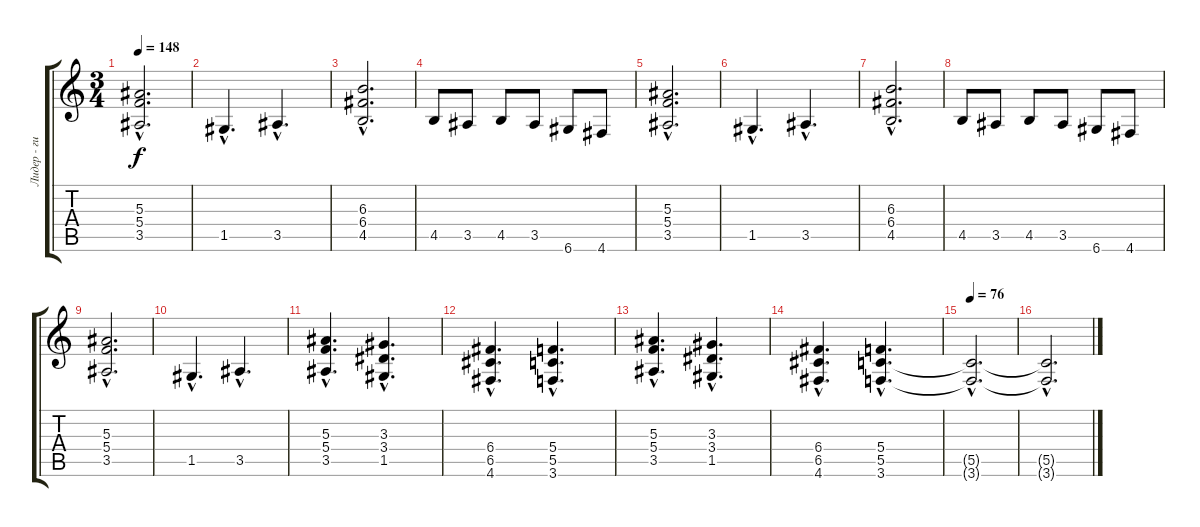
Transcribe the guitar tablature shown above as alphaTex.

\track ("Лидер - гитара" "Лидер - ги") {instrument distortionguitar}
\staff {score tabs}
\tuning (D4 A3 F3 C3 G2 D2) {hide}
\ts (3 4)
\tempo 148
\clef g2
\ks c
(5.3{hac} 5.4{hac} 3.5{hac}).2{d dy f} |
1.5{hac}.4{d} 3.5{hac}.4{d} |
(6.3{hac} 6.4{hac} 4.5{hac}).2{d} |
4.5.8 3.5.8 4.5.8 3.5.8 6.6.8 4.6.8 |
(5.3{hac} 5.4{hac} 3.5{hac}).2{d} |
1.5{hac}.4{d} 3.5{hac}.4{d} |
(6.3{hac} 6.4{hac} 4.5{hac}).2{d} |
4.5.8 3.5.8 4.5.8 3.5.8 6.6.8 4.6.8 |
(5.3{hac} 5.4{hac} 3.5{hac}).2{d} |
1.5{hac}.4{d} 3.5{hac}.4{d} |
(5.3{hac} 5.4{hac} 3.5{hac}).4{d} (3.3{hac} 3.4{hac} 1.5{hac}).4{d} |
(6.4{hac} 6.5{hac} 4.6{hac}).4{d} (5.4{hac} 5.5{hac} 3.6{hac}).4{d} |
(5.3{hac} 5.4{hac} 3.5{hac}).4{d} (3.3{hac} 3.4{hac} 1.5{hac}).4{d} |
(6.4{hac} 6.5{hac} 4.6{hac}).4{d} (5.4{hac} 5.5{hac} 3.6{hac}).4{d} |
\tempo 76
(5.5{hac t} 3.6{hac t}).2{d} |
(5.5{hac t} 3.6{hac t}).2{d}
